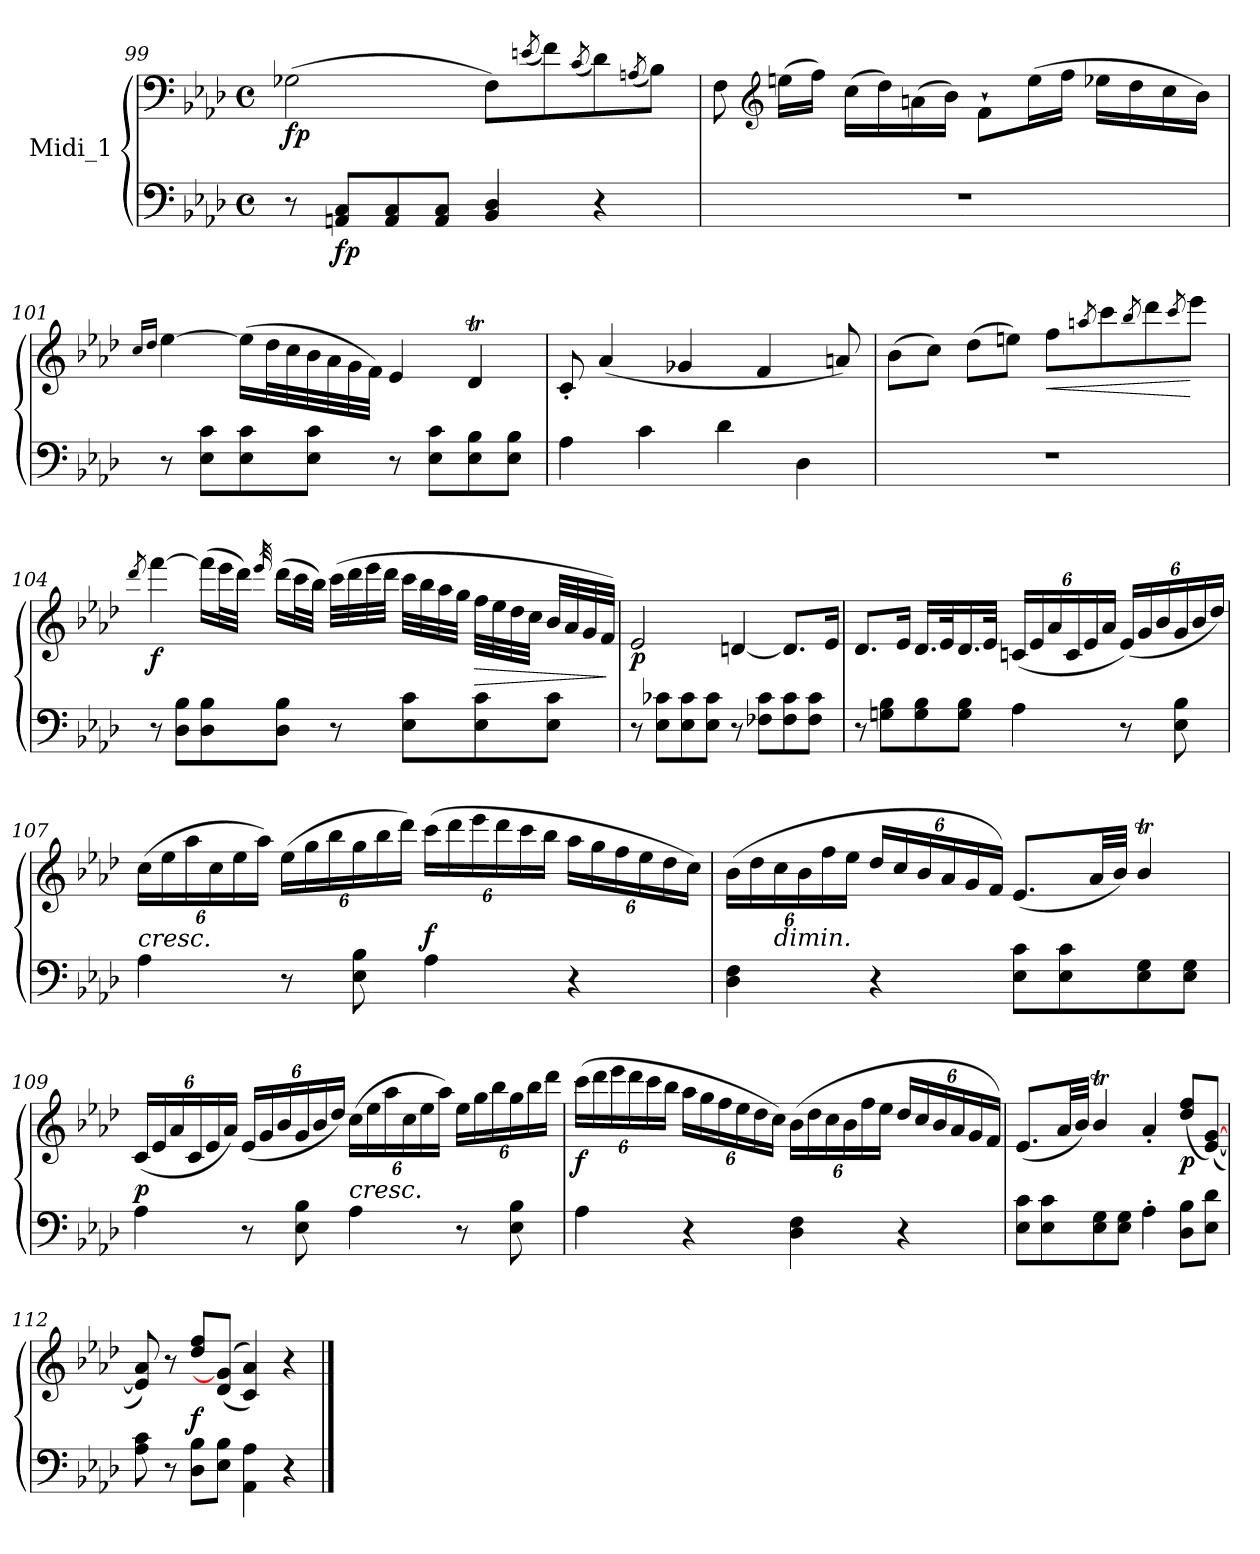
**kern	**kern	**dynam
*part1	*part1	*part1
*staff2	*staff1	*staff1/2
*I"Midi_1	*	*
*clefF4	*clefF4	*
*k[b-e-a-d-]	*k[b-e-a-d-]	*
*A-:	*A-:	*
*M4/4	*M4/4	*
*met(c)	*met(c)	*
=99	=99	=99
!	!	!LO:DY:b
8r	(>2G-X\	fp
!	!	!LO:DY:b=2
8AAn/ 8C/L	.	fp
8AA/ 8C/	.	.
8AA/ 8C/J	.	.
4BB-/ 4D-/	8F\L)	.
.	(>8qen/	.
.	8f\)	.
.	(>8qc/	.
4r	8d-\)	.
.	(>8qAn/	.
.	8B-\J)	.
=100	=100	=100
1r	8F\	.
*	*clefG2	*
.	(>16een\LL	.
.	16ff\JJ)	.
.	(>16cc\LL	.
.	16dd-\)	.
.	(>16an\	.
.	16b-\JJ)	.
.	8f`\L	.
.	(>16ee\L	.
.	16ff\JJ	.
.	16ee-X\LL	.
.	16dd-\	.
.	16cc\	.
.	16b-\JJ)	.
!!LO:LB:g=z
=101	=101	=101
.	16qcc/LL	.
.	16qdd-/JJ	.
8r	[4ee-\	.
8E-\ 8c\L	.	.
8E-\ 8c\	(>16ee-\LL]	.
.	32dd-\L	.
.	32cc\	.
8E-\ 8c\J	32b-\	.
.	32a-\	.
.	32g\	.
.	32f\JJJ)	.
8r	4e-/	.
8E-\ 8c\L	.	.
8E-\ 8B-\	4d-T/	.
8E-\ 8B-\J	.	.
!!LO:LB:g=z
=102	=102	=102
4A-\	8c'/	.
.	(4a-/	.
4c\	.	.
.	4g-X/	.
4d-\	.	.
.	4f/	.
4D-\	.	.
.	8an/)	.
=103	=103	=103
1r	(>8b-\L	.
.	8cc\J)	.
.	(>8dd-\L	.
.	8een\J)	.
!	!	!LO:HP:b
.	8ff\L	<
.	8qaan/	.
.	8ccc\	.
.	8qbb-/	.
.	8ddd-\	.
.	8qccc/	.
.	8eee-i\J	[
!!LO:LB:g=z
=104	=104	=104
.	8qddd-/	.
!	!	!LO:DY:b
8r	[4fff\	f
8D-\ 8B-\L	.	.
8D-\ 8B-\	(>16fff\LL]	.
.	32eee-\L	.
.	32ddd-\JJJ)	.
.	32qeee-/	.
8D-\ 8B-\J	(>16ddd-\LL	.
.	32ccc\L	.
.	32bb-\JJJ)	.
8r	(>32ccc\LLL	.
.	32ddd-\	.
.	32eee-\	.
.	32ddd-\JJJ	.
8E-\ 8c\L	32ccc\LLL	.
.	32bb-\	.
.	32aa-\	.
.	32gg\JJJ	.
!	!	!LO:HP:b
8E-\ 8c\	32ff\LLL	>
.	32ee-\	.
.	32dd-\	.
.	32cc\JJJ	.
8E-\ 8c\J	32b-/LLL	.
.	32a-/	.
.	32g/	.
.	32f/JJJ)	.
.	.	]
!!LO:LB:g=z
=105	=105	=105
!	!	!LO:DY:b
8r	2e-/	p
8E-\ 8c-X\L	.	.
8E-\ 8c-\	.	.
8E-\ 8c-\J	.	.
8r	[4dn/	.
8F-X\ 8c-\L	.	.
8F-\ 8c-\	8.d/L]	.
8F-\ 8c-\J	.	.
.	16e-/Jk	.
=106	=106	=106
8r	8.d-i/L	.
8Gni\ 8B-\L	.	.
.	16e-/Jk	.
8G\ 8B-\	16.d-/LL	.
.	32e-/K	.
8G\ 8B-\J	16.d-/	.
.	32e-/JJk	.
*	*Xbrackettup	*
4A-\	(24cni/LL	.
.	24e-/	.
.	24a-/	.
.	24c/	.
.	24e-/	.
.	24a-/JJ	.
8r	(24e-/LL)	.
.	24g/	.
.	24b-/	.
8E-\ 8B-\	24g/	.
.	24b-/	.
.	24dd-/JJ)	.
!!LO:PB:g=z
=107	=107	=107
!LO:TX:a:i:t=cresc.	!	!
4A-\	(>24cc\LL	.
.	24ee-\	.
.	24aa-\	.
.	24cc\	.
.	24ee-\	.
.	24aa-\JJ)	.
8r	(>24ee-\LL	.
.	24gg\	.
.	24bb-\	.
8E-\ 8B-\	24gg\	.
.	24bb-\	.
.	24ddd-\JJ)	.
!	!	!LO:DY:a=2
4A-\	(>24ccc\LL	f
.	24ddd-\	.
.	24eee-\	.
.	24ddd-\	.
.	24ccc\	.
.	24bb-\JJ	.
4r	24aa-\LL	.
.	24gg\	.
.	24ff\	.
.	24ee-\	.
.	24dd-\	.
.	24cc\JJ)	.
!!LO:LB:g=z
=108	=108	=108
4D-\ 4F\	(24b-\LL	.
.	24dd-\	.
!	!LO:TX:b:i:t=dimin.	!
.	24cc\	.
.	24b-\	.
.	24ff\	.
.	24ee-\JJ	.
4r	24dd-/LL	.
.	24cc/	.
.	24b-/	.
.	24a-/	.
.	24g/	.
.	24f/JJ)	.
8E-\ 8c\L	(8.e-/L	.
8E-\ 8c\	.	.
.	32a-/LL	.
.	32b-/JJJ)	.
8E-\ 8G\	4b-T/	.
8E-\ 8G\J	.	.
=109	=109	=109
!	!	!LO:DY:a=2
4A-\	(24c/LL	p
.	24e-/	.
.	24a-/	.
.	24c/	.
.	24e-/	.
.	24a-/JJ)	.
8r	(24e-/LL	.
.	24g/	.
.	24b-/	.
8E-\ 8B-\	24g/	.
.	24b-/	.
.	24dd-/JJ)	.
!LO:TX:a:i:t=cresc.	!	!
4A-\	(>24cc\LL	.
.	24ee-\	.
.	24aa-\	.
.	24cc\	.
.	24ee-\	.
.	24aa-\JJ)	.
8r	24ee-\LL	.
.	24gg\	.
.	24bb-\	.
8E-\ 8B-\	24gg\	.
.	24bb-\	.
.	24ddd-\JJ	.
!!LO:LB:g=z
=110	=110	=110
!	!	!LO:DY:b
4A-\	(>24ccc\LL	f
.	24ddd-\	.
.	24eee-\	.
.	24ddd-\	.
.	24ccc\	.
.	24bb-\JJ	.
4r	24aa-\LL	.
.	24gg\	.
.	24ff\	.
.	24ee-\	.
.	24dd-\	.
.	24cc\JJ)	.
4D-\ 4F\	(24b-\LL	.
.	24dd-\	.
.	24cc\	.
.	24b-\	.
.	24ff\	.
.	24ee-\JJ	.
4r	24dd-/LL	.
.	24cc/	.
.	24b-/	.
.	24a-/	.
.	24g/	.
.	24f/JJ)	.
=111	=111	=111
8E-\ 8c\L	(8.e-/L	.
8E-\ 8c\	.	.
.	32a-/LL	.
.	32b-/JJJ)	.
8E-\ 8G\	4b-T/	.
8E-\ 8G\J	.	.
4A-'\	4a-'/	.
!	!	!LO:DY:b
8D-\ 8B-\L	(8dd-/ 8ff/L	p
(>8E-\ 8d-\J	([8e-/ [8g/J)	.
=112	=112	=112
8A-\ 8c\	8e-/] 8a-/)	.
8r	8r	.
!	!	!LO:DY:a=2
8D-\ 8B-\L	8dd-/ 8ff/L	f
8E-\ 8B-\J	((8d-/ 8g/]J)	.
4AA-\ 4A-\	4c/ 4a-/))	.
4r	4r	.
==	==	==
*-	*-	*-
